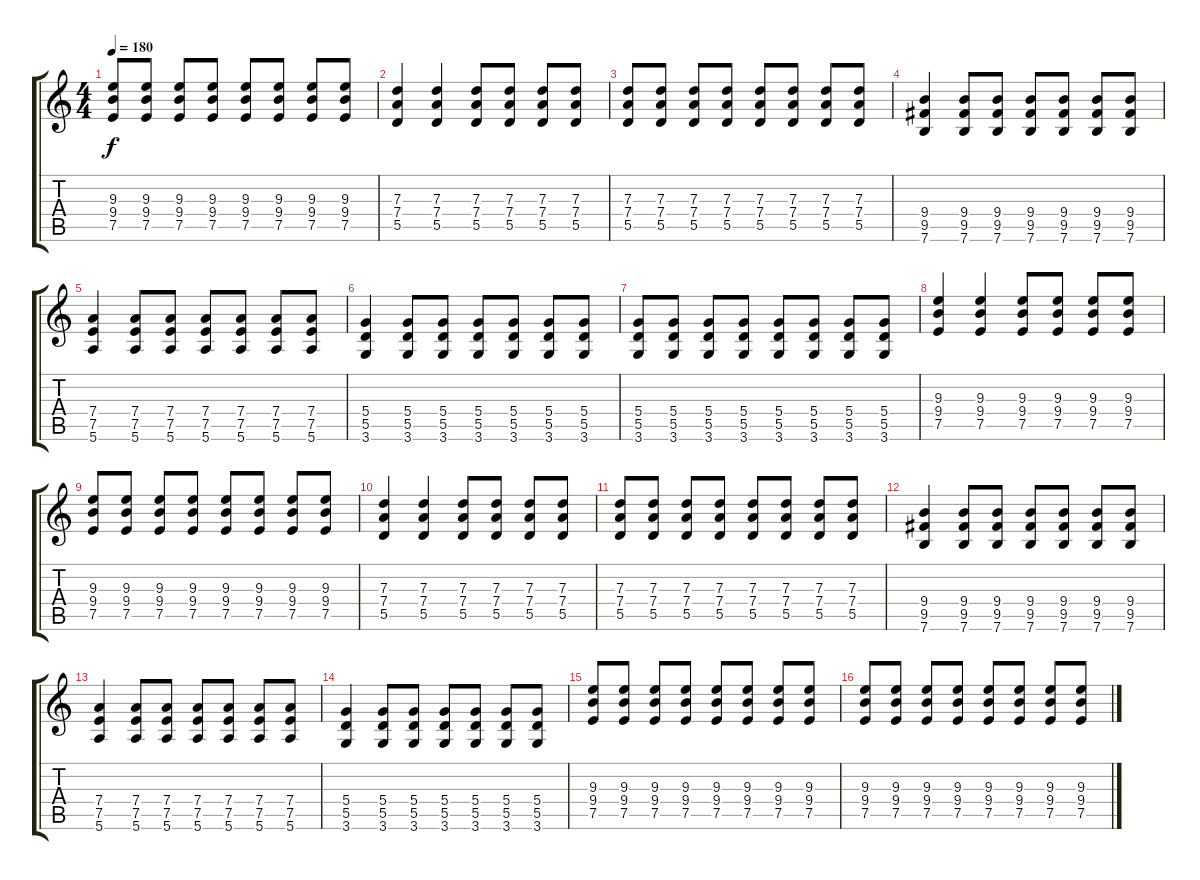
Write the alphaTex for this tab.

\track "" {instrument overdrivenguitar}
\staff {score tabs}
\tuning (E4 B3 G3 D3 A2 E2) {hide}
\ts (4 4)
\tempo 180
\clef g2
\ks c
(9.3 9.4 7.5).8{dy f} (9.3 9.4 7.5).8 (9.3 9.4 7.5).8 (9.3 9.4 7.5).8 (9.3 9.4 7.5).8 (9.3 9.4 7.5).8 (9.3 9.4 7.5).8 (9.3 9.4 7.5).8 |
(7.3 7.4 5.5).4 (7.3 7.4 5.5).4 (7.3 7.4 5.5).8 (7.3 7.4 5.5).8 (7.3 7.4 5.5).8 (7.3 7.4 5.5).8 |
(7.3 7.4 5.5).8 (7.3 7.4 5.5).8 (7.3 7.4 5.5).8 (7.3 7.4 5.5).8 (7.3 7.4 5.5).8 (7.3 7.4 5.5).8 (7.3 7.4 5.5).8 (7.3 7.4 5.5).8 |
(9.4 9.5 7.6).4 (9.4 9.5 7.6).8 (9.4 9.5 7.6).8 (9.4 9.5 7.6).8 (9.4 9.5 7.6).8 (9.4 9.5 7.6).8 (9.4 9.5 7.6).8 |
(7.4 7.5 5.6).4 (7.4 7.5 5.6).8 (7.4 7.5 5.6).8 (7.4 7.5 5.6).8 (7.4 7.5 5.6).8 (7.4 7.5 5.6).8 (7.4 7.5 5.6).8 |
(5.4 5.5 3.6).4 (5.4 5.5 3.6).8 (5.4 5.5 3.6).8 (5.4 5.5 3.6).8 (5.4 5.5 3.6).8 (5.4 5.5 3.6).8 (5.4 5.5 3.6).8 |
(5.4 5.5 3.6).8 (5.4 5.5 3.6).8 (5.4 5.5 3.6).8 (5.4 5.5 3.6).8 (5.4 5.5 3.6).8 (5.4 5.5 3.6).8 (5.4 5.5 3.6).8 (5.4 5.5 3.6).8 |
(9.3 9.4 7.5).4 (9.3 9.4 7.5).4 (9.3 9.4 7.5).8 (9.3 9.4 7.5).8 (9.3 9.4 7.5).8 (9.3 9.4 7.5).8 |
(9.3 9.4 7.5).8 (9.3 9.4 7.5).8 (9.3 9.4 7.5).8 (9.3 9.4 7.5).8 (9.3 9.4 7.5).8 (9.3 9.4 7.5).8 (9.3 9.4 7.5).8 (9.3 9.4 7.5).8 |
(7.3 7.4 5.5).4 (7.3 7.4 5.5).4 (7.3 7.4 5.5).8 (7.3 7.4 5.5).8 (7.3 7.4 5.5).8 (7.3 7.4 5.5).8 |
(7.3 7.4 5.5).8 (7.3 7.4 5.5).8 (7.3 7.4 5.5).8 (7.3 7.4 5.5).8 (7.3 7.4 5.5).8 (7.3 7.4 5.5).8 (7.3 7.4 5.5).8 (7.3 7.4 5.5).8 |
(9.4 9.5 7.6).4 (9.4 9.5 7.6).8 (9.4 9.5 7.6).8 (9.4 9.5 7.6).8 (9.4 9.5 7.6).8 (9.4 9.5 7.6).8 (9.4 9.5 7.6).8 |
(7.4 7.5 5.6).4 (7.4 7.5 5.6).8 (7.4 7.5 5.6).8 (7.4 7.5 5.6).8 (7.4 7.5 5.6).8 (7.4 7.5 5.6).8 (7.4 7.5 5.6).8 |
(5.4 5.5 3.6).4 (5.4 5.5 3.6).8 (5.4 5.5 3.6).8 (5.4 5.5 3.6).8 (5.4 5.5 3.6).8 (5.4 5.5 3.6).8 (5.4 5.5 3.6).8 |
(9.3 9.4 7.5).8 (9.3 9.4 7.5).8 (9.3 9.4 7.5).8 (9.3 9.4 7.5).8 (9.3 9.4 7.5).8 (9.3 9.4 7.5).8 (9.3 9.4 7.5).8 (9.3 9.4 7.5).8 |
(9.3 9.4 7.5).8 (9.3 9.4 7.5).8 (9.3 9.4 7.5).8 (9.3 9.4 7.5).8 (9.3 9.4 7.5).8 (9.3 9.4 7.5).8 (9.3 9.4 7.5).8 (9.3 9.4 7.5).8
